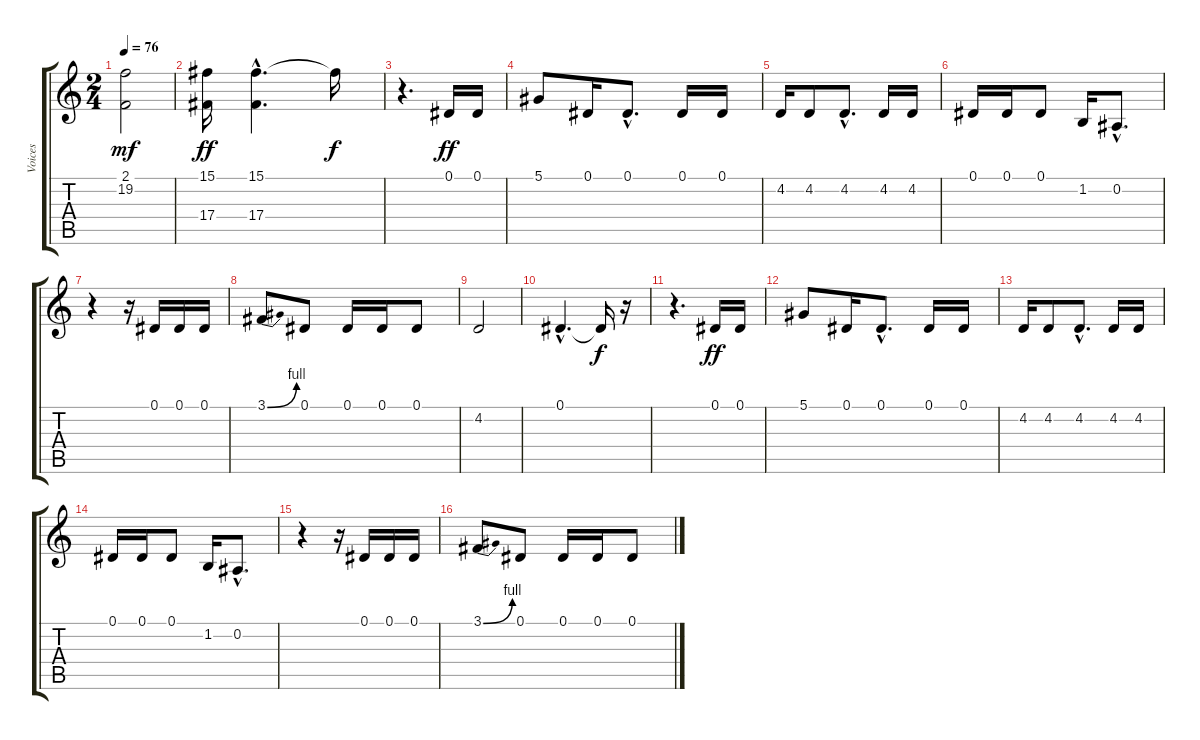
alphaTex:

\track ("Voices" "Voices") {instrument englishhorn}
\staff {score tabs}
\tuning (Eb4 Bb3 Gb3 Db3 Ab2 Eb2) {hide}
\ts (2 4)
\tempo 76
\clef g2
\ks c
(2.1{t} 19.2).2{dy mf} |
(15.1 17.4).16{dy ff} (15.1{hac} 17.4{hac}).4{d} 15.1{t}.16{dy f} |
r.4{d instrument sitar} 0.1.16{dy ff} 0.1.16 |
5.1.8 0.1.16 0.1{hac}.8{d} 0.1.16 0.1.16 |
4.2.16 4.2.8 4.2{hac}.8{d} 4.2.16 4.2.16 |
0.1.16 0.1.16 0.1.8 1.2.16 0.2{hac}.8{d} |
r.4 r.16 0.1.16 0.1.16 0.1.16 |
3.1{be (bend 0 0 60 4)}.8 0.1.8 0.1.16 0.1.16 0.1.8 |
4.2.2 |
0.1{hac}.4{d} 0.1{t}.16{dy f} r.16 |
r.4{d instrument shanai} 0.1.16{dy ff} 0.1.16 |
5.1.8 0.1.16 0.1{hac}.8{d} 0.1.16 0.1.16 |
4.2.16 4.2.8 4.2{hac}.8{d} 4.2.16 4.2.16 |
0.1.16 0.1.16 0.1.8 1.2.16 0.2{hac}.8{d} |
r.4 r.16 0.1.16 0.1.16 0.1.16 |
3.1{be (bend 0 0 60 4)}.8 0.1.8 0.1.16 0.1.16 0.1.8
